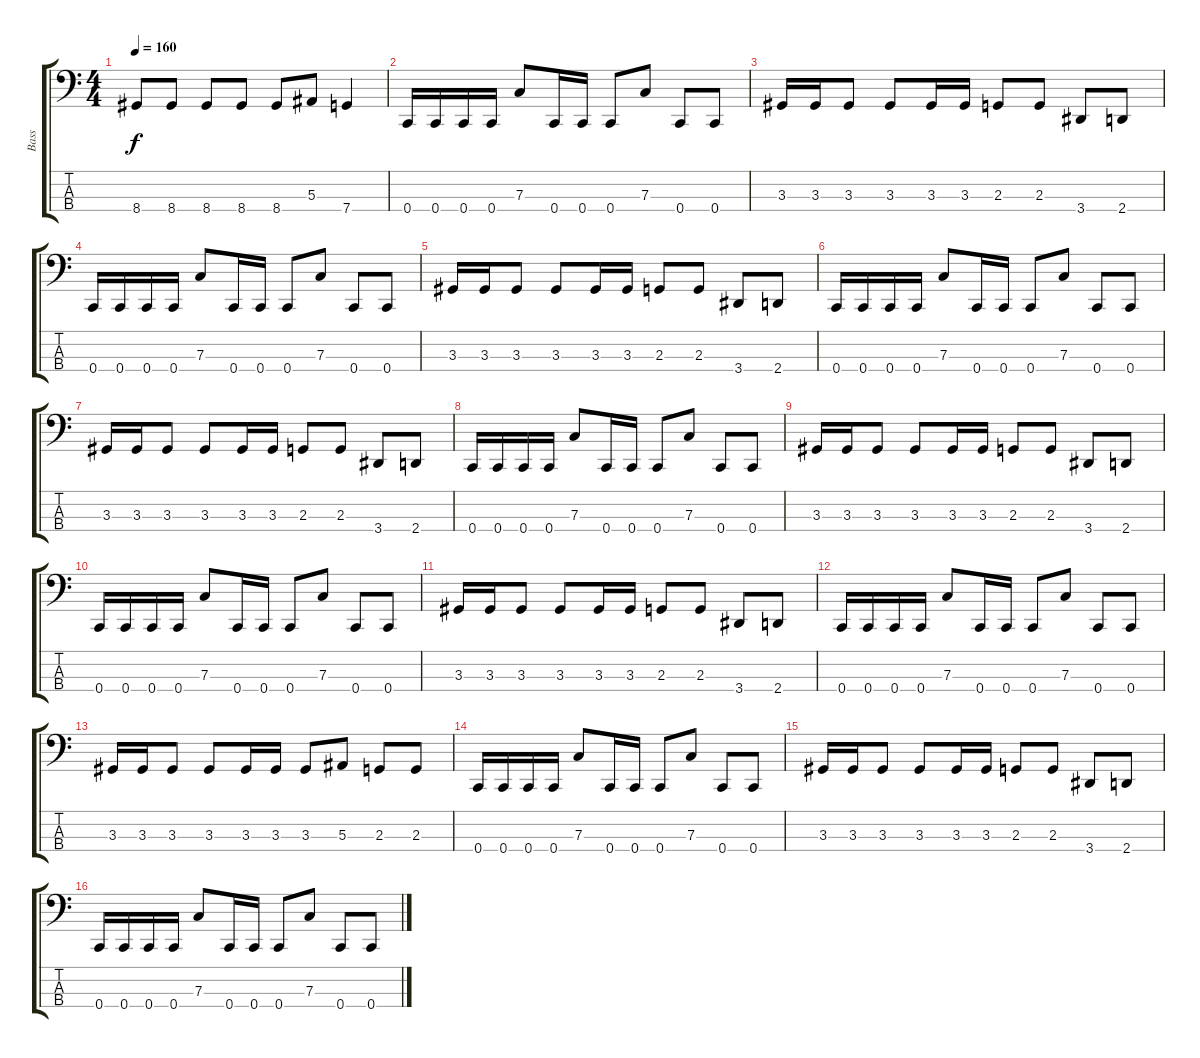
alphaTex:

\track ("Bass" "Bass") {instrument electricbassfinger}
\staff {score tabs}
\tuning (Eb2 Bb1 F1 C1) {hide}
\ts (4 4)
\tempo 160
\clef f4
\ks c
8.4.8{dy f} 8.4.8 8.4.8 8.4.8 8.4.8 5.3.8 7.4.4 |
0.4.16 0.4.16 0.4.16 0.4.16 7.3.8 0.4.16 0.4.16 0.4.8 7.3.8 0.4.8 0.4.8 |
3.3.16 3.3.16 3.3.8 3.3.8 3.3.16 3.3.16 2.3.8 2.3.8 3.4.8 2.4.8 |
0.4.16 0.4.16 0.4.16 0.4.16 7.3.8 0.4.16 0.4.16 0.4.8 7.3.8 0.4.8 0.4.8 |
3.3.16 3.3.16 3.3.8 3.3.8 3.3.16 3.3.16 2.3.8 2.3.8 3.4.8 2.4.8 |
0.4.16 0.4.16 0.4.16 0.4.16 7.3.8 0.4.16 0.4.16 0.4.8 7.3.8 0.4.8 0.4.8 |
3.3.16 3.3.16 3.3.8 3.3.8 3.3.16 3.3.16 2.3.8 2.3.8 3.4.8 2.4.8 |
0.4.16 0.4.16 0.4.16 0.4.16 7.3.8 0.4.16 0.4.16 0.4.8 7.3.8 0.4.8 0.4.8 |
3.3.16 3.3.16 3.3.8 3.3.8 3.3.16 3.3.16 2.3.8 2.3.8 3.4.8 2.4.8 |
0.4.16 0.4.16 0.4.16 0.4.16 7.3.8 0.4.16 0.4.16 0.4.8 7.3.8 0.4.8 0.4.8 |
3.3.16 3.3.16 3.3.8 3.3.8 3.3.16 3.3.16 2.3.8 2.3.8 3.4.8 2.4.8 |
0.4.16 0.4.16 0.4.16 0.4.16 7.3.8 0.4.16 0.4.16 0.4.8 7.3.8 0.4.8 0.4.8 |
3.3.16 3.3.16 3.3.8 3.3.8 3.3.16 3.3.16 3.3.8 5.3.8 2.3.8 2.3.8 |
0.4.16 0.4.16 0.4.16 0.4.16 7.3.8 0.4.16 0.4.16 0.4.8 7.3.8 0.4.8 0.4.8 |
3.3.16 3.3.16 3.3.8 3.3.8 3.3.16 3.3.16 2.3.8 2.3.8 3.4.8 2.4.8 |
0.4.16 0.4.16 0.4.16 0.4.16 7.3.8 0.4.16 0.4.16 0.4.8 7.3.8 0.4.8 0.4.8
